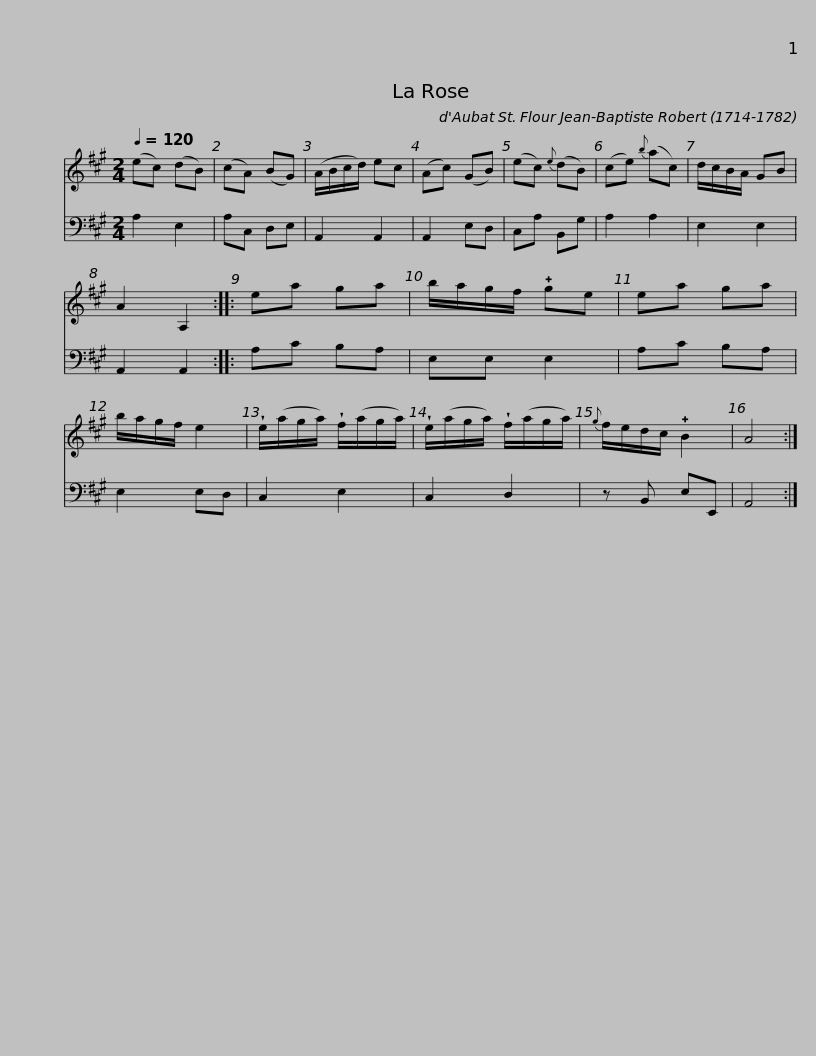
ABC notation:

X:1
%%score 1 2
L:1/8
Q:1/4=120
M:2/4
I:linebreak $
K:A
V:1 treble
V:2 bass
V:1
 (ec) (dB) | (cA) (BG) | (A/B/c/d/) ec | (Ac) (GB) | (ec){e} (dB) | %5
 (ce){b} (ac) | d/c/B/A/ GB | A2 A,2 ::$ ea ga | b/a/g/f/ !plus!ge | %10
 ea ga | b/a/g/f/ e2 | !wedge!e/(a/g/a/) !wedge!f/(a/g/a/) | !wedge!e/(a/g/a/) !wedge!f/(a/g/a/) |{g} f/e/d/c/ !plus!B2 | %15
 A4 :| %16
V:2
 A,2 E,2 | A,C, D,E, | A,,2 A,,2 | A,,2 E,D, | C,A, B,,G, | %5
 A,2 A,2 | E,2 E,2 | A,,2 A,,2 ::$ A,C B,A, | E,E, E,2 | %10
 A,C B,A, | E,2 E,D, | C,2 E,2 | C,2 D,2 | z B,, E,E,, | %15
 A,,4 :| %16
